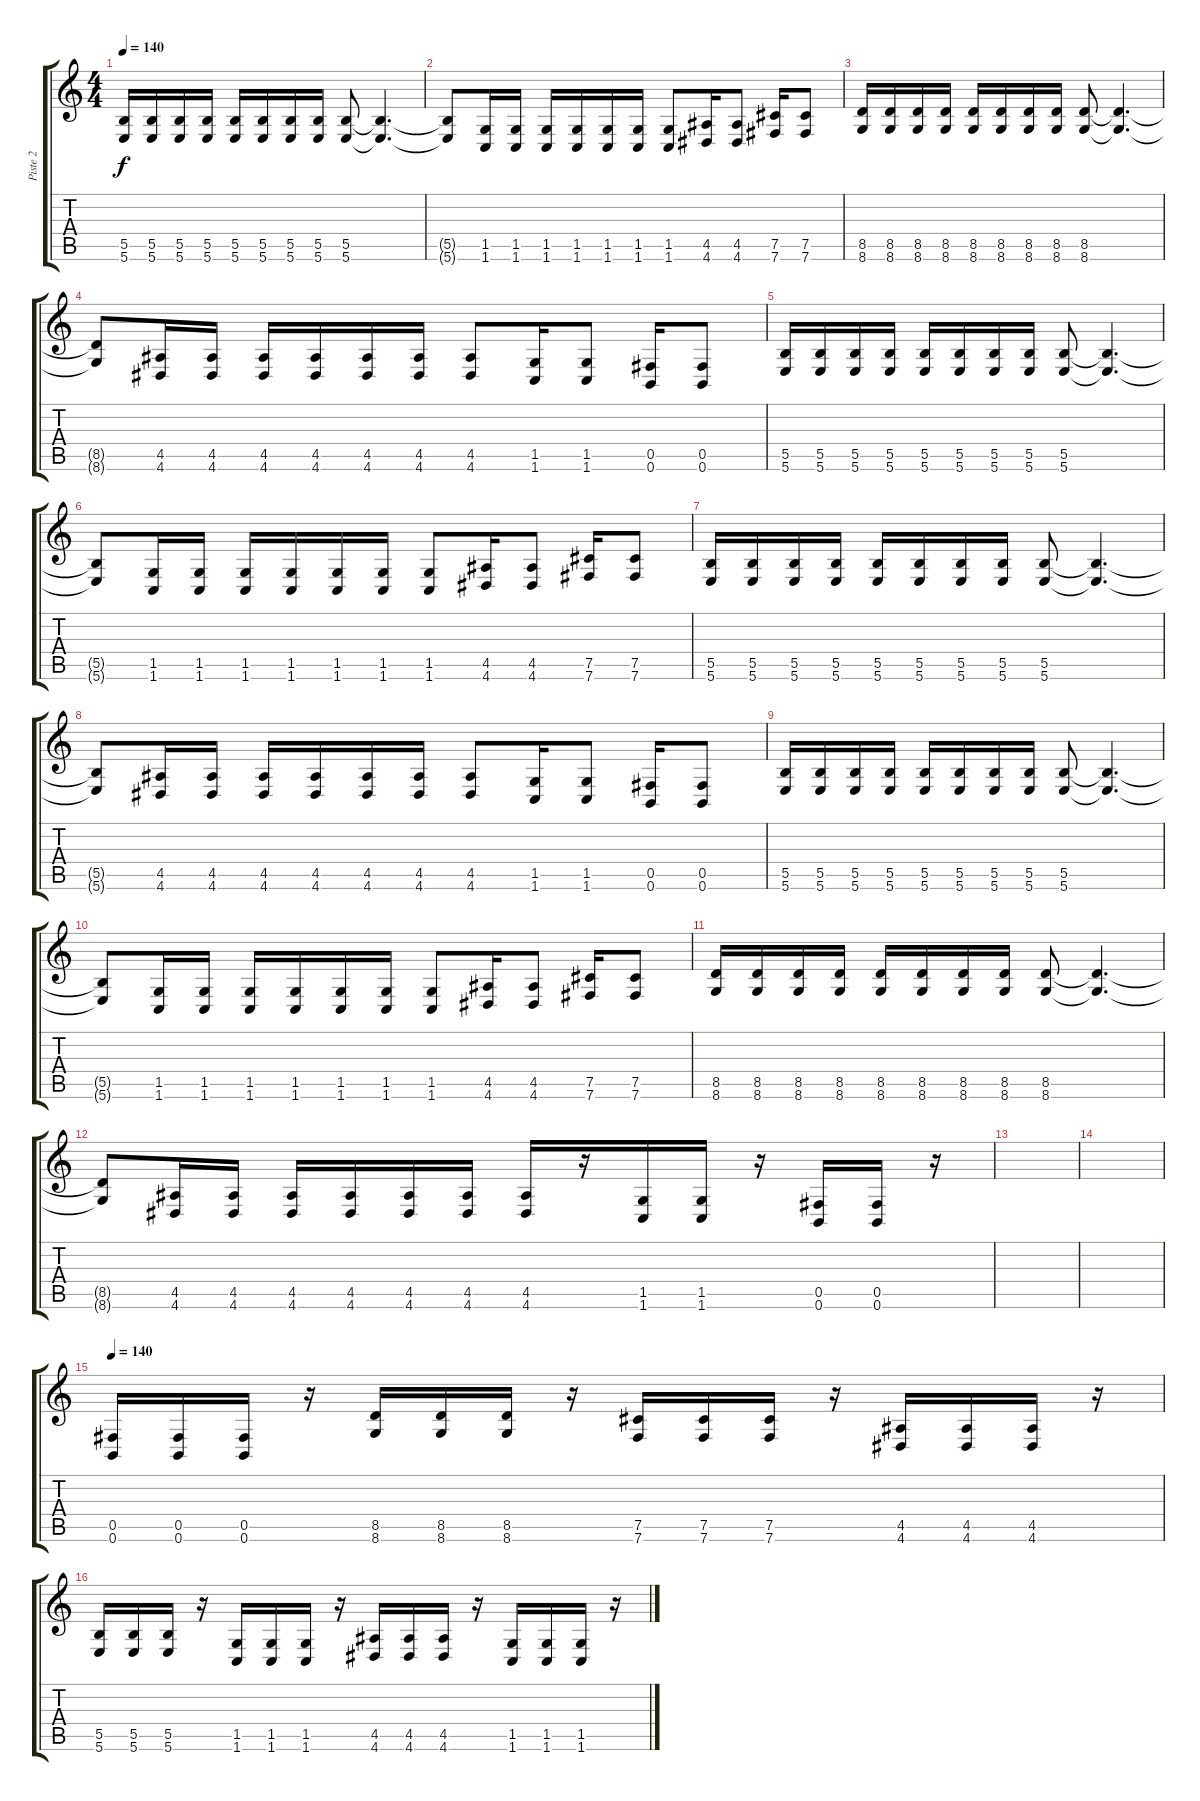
\track ("Piste 2" "Piste 2") {instrument distortionguitar}
\staff {score tabs}
\tuning (Db4 Ab3 E3 B2 Gb2 B1) {hide}
\ts (4 4)
\tempo 140
\clef g2
\ks c
(5.5 5.6).16{dy f} (5.5 5.6).16 (5.5 5.6).16 (5.5 5.6).16 (5.5 5.6).16 (5.5 5.6).16 (5.5 5.6).16 (5.5 5.6).16 (5.5 5.6).8 (5.5{t} 5.6{t}).4{d} |
(5.5{t} 5.6{t}).8 (1.5 1.6).16 (1.5 1.6).16 (1.5 1.6).16 (1.5 1.6).16 (1.5 1.6).16 (1.5 1.6).16 (1.5 1.6).8 (4.5 4.6).16 (4.5 4.6).8 (7.5 7.6).16 (7.5 7.6).8 |
(8.5 8.6).16 (8.5 8.6).16 (8.5 8.6).16 (8.5 8.6).16 (8.5 8.6).16 (8.5 8.6).16 (8.5 8.6).16 (8.5 8.6).16 (8.5 8.6).8 (8.5{t} 8.6{t}).4{d} |
(8.5{t} 8.6{t}).8 (4.5 4.6).16 (4.5 4.6).16 (4.5 4.6).16 (4.5 4.6).16 (4.5 4.6).16 (4.5 4.6).16 (4.5 4.6).8 (1.5 1.6).16 (1.5 1.6).8 (0.5 0.6).16 (0.5 0.6).8 |
(5.5 5.6).16 (5.5 5.6).16 (5.5 5.6).16 (5.5 5.6).16 (5.5 5.6).16 (5.5 5.6).16 (5.5 5.6).16 (5.5 5.6).16 (5.5 5.6).8 (5.5{t} 5.6{t}).4{d} |
(5.5{t} 5.6{t}).8 (1.5 1.6).16 (1.5 1.6).16 (1.5 1.6).16 (1.5 1.6).16 (1.5 1.6).16 (1.5 1.6).16 (1.5 1.6).8 (4.5 4.6).16 (4.5 4.6).8 (7.5 7.6).16 (7.5 7.6).8 |
(5.5 5.6).16 (5.5 5.6).16 (5.5 5.6).16 (5.5 5.6).16 (5.5 5.6).16 (5.5 5.6).16 (5.5 5.6).16 (5.5 5.6).16 (5.5 5.6).8 (5.5{t} 5.6{t}).4{d} |
(5.5{t} 5.6{t}).8 (4.5 4.6).16 (4.5 4.6).16 (4.5 4.6).16 (4.5 4.6).16 (4.5 4.6).16 (4.5 4.6).16 (4.5 4.6).8 (1.5 1.6).16 (1.5 1.6).8 (0.5 0.6).16 (0.5 0.6).8 |
(5.5 5.6).16 (5.5 5.6).16 (5.5 5.6).16 (5.5 5.6).16 (5.5 5.6).16 (5.5 5.6).16 (5.5 5.6).16 (5.5 5.6).16 (5.5 5.6).8 (5.5{t} 5.6{t}).4{d} |
(5.5{t} 5.6{t}).8 (1.5 1.6).16 (1.5 1.6).16 (1.5 1.6).16 (1.5 1.6).16 (1.5 1.6).16 (1.5 1.6).16 (1.5 1.6).8 (4.5 4.6).16 (4.5 4.6).8 (7.5 7.6).16 (7.5 7.6).8 |
(8.5 8.6).16 (8.5 8.6).16 (8.5 8.6).16 (8.5 8.6).16 (8.5 8.6).16 (8.5 8.6).16 (8.5 8.6).16 (8.5 8.6).16 (8.5 8.6).8 (8.5{t} 8.6{t}).4{d} |
(8.5{t} 8.6{t}).8 (4.5 4.6).16 (4.5 4.6).16 (4.5 4.6).16 (4.5 4.6).16 (4.5 4.6).16 (4.5 4.6).16 (4.5 4.6).16 r.16 (1.5 1.6).16 (1.5 1.6).16 r.16 (0.5 0.6).16 (0.5 0.6).16 r.16 |
|
|
\tempo 140
(0.5 0.6).16 (0.5 0.6).16 (0.5 0.6).16 r.16 (8.5 8.6).16 (8.5 8.6).16 (8.5 8.6).16 r.16 (7.5 7.6).16 (7.5 7.6).16 (7.5 7.6).16 r.16 (4.5 4.6).16 (4.5 4.6).16 (4.5 4.6).16 r.16 |
(5.5 5.6).16 (5.5 5.6).16 (5.5 5.6).16 r.16 (1.5 1.6).16 (1.5 1.6).16 (1.5 1.6).16 r.16 (4.5 4.6).16 (4.5 4.6).16 (4.5 4.6).16 r.16 (1.5 1.6).16 (1.5 1.6).16 (1.5 1.6).16 r.16
